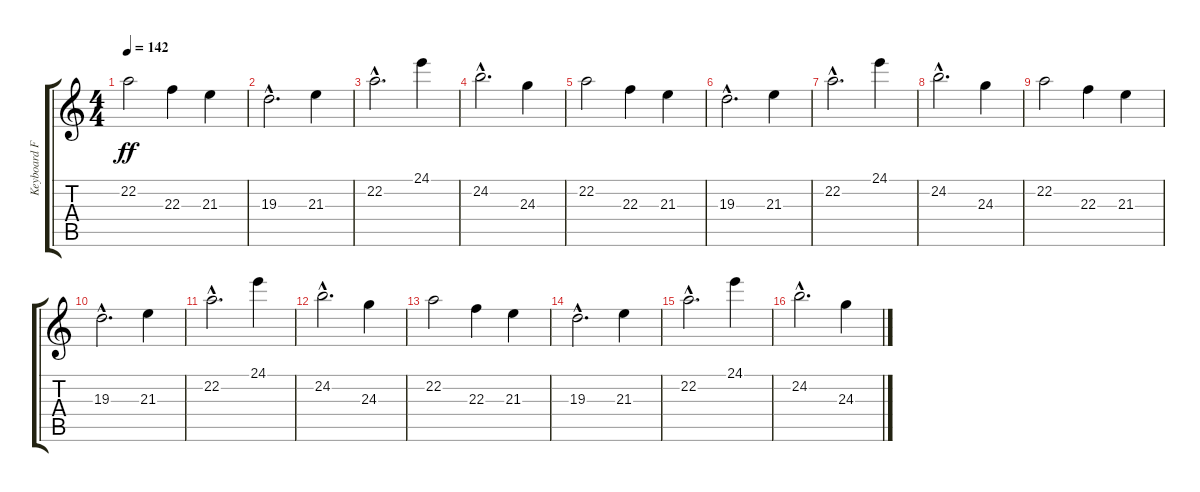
\track ("Keyboard FX" "Keyboard F") {instrument fx5brightness}
\staff {score tabs}
\tuning (E4 B3 G3 D3 A2 E2) {hide}
\ts (4 4)
\tempo 142
\clef g2
\ks c
22.2.2{dy ff} 22.3.4 21.3.4 |
19.3{hac}.2{d} 21.3.4 |
22.2{hac}.2{d} 24.1.4 |
24.2{hac}.2{d} 24.3.4 |
22.2.2 22.3.4 21.3.4 |
19.3{hac}.2{d} 21.3.4 |
22.2{hac}.2{d} 24.1.4 |
24.2{hac}.2{d} 24.3.4 |
22.2.2 22.3.4 21.3.4 |
19.3{hac}.2{d} 21.3.4 |
22.2{hac}.2{d} 24.1.4 |
24.2{hac}.2{d} 24.3.4 |
22.2.2 22.3.4 21.3.4 |
19.3{hac}.2{d} 21.3.4 |
22.2{hac}.2{d} 24.1.4 |
24.2{hac}.2{d} 24.3.4
